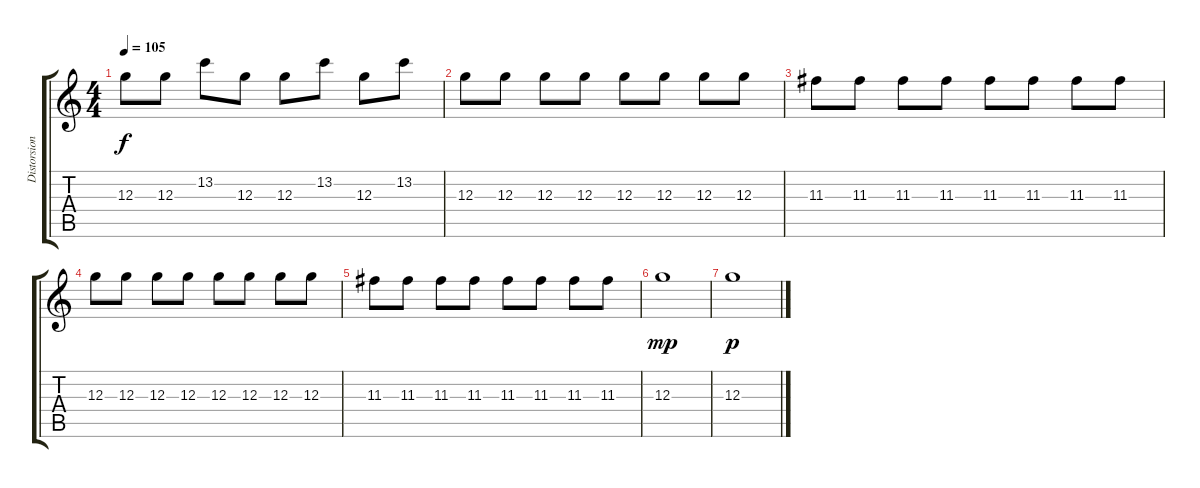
\track ("Distorsion Guitar 2" "Distorsion") {instrument distortionguitar}
\staff {score tabs}
\tuning (E4 B3 G3 D3 A2 E2) {hide}
\ts (4 4)
\tempo 105
\clef g2
\ks c
12.3.8{dy f} 12.3.8 13.2.8 12.3.8 12.3.8 13.2.8 12.3.8 13.2.8 |
12.3.8 12.3.8 12.3.8 12.3.8 12.3.8 12.3.8 12.3.8 12.3.8 |
11.3.8 11.3.8 11.3.8 11.3.8 11.3.8 11.3.8 11.3.8 11.3.8 |
12.3.8 12.3.8 12.3.8 12.3.8 12.3.8 12.3.8 12.3.8 12.3.8 |
11.3.8 11.3.8 11.3.8 11.3.8 11.3.8 11.3.8 11.3.8 11.3.8 |
12.3.1{dy mp} |
12.3.1{dy p}
